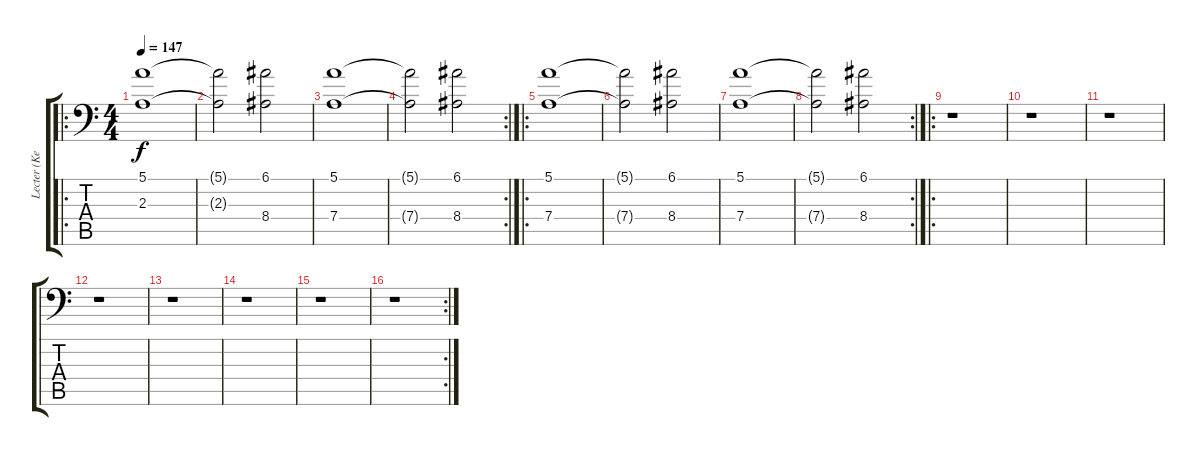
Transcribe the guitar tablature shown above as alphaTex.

\track ("Lecter (KeybLow)" "Lecter (Ke") {instrument acousticbass}
\staff {score tabs}
\tuning (E3 B2 G2 D2 A1 D1) {hide}
\ro
\ts (4 4)
\tempo 147
\clef f4
\ks c
(5.1 2.3).1{dy f volume 12 balance 0 instrument pad8sweep} |
(5.1{t} 2.3{t}).2 (6.1 8.4).2{balance 16} |
(5.1 7.4).1{balance 0} |
\rc 2
(5.1{t} 7.4{t}).2 (6.1 8.4).2{balance 16} |
\ro
(5.1 7.4).1{balance 0} |
(5.1{t} 7.4{t}).2 (6.1 8.4).2{balance 16} |
(5.1 7.4).1{balance 0} |
\rc 2
(5.1{t} 7.4{t}).2 (6.1 8.4).2{balance 16} |
\ro
r.1{volume 16 balance 8 instrument acousticbass} |
r.1 |
r.1 |
r.1 |
r.1 |
r.1 |
r.1 |
\rc 2
r.1
